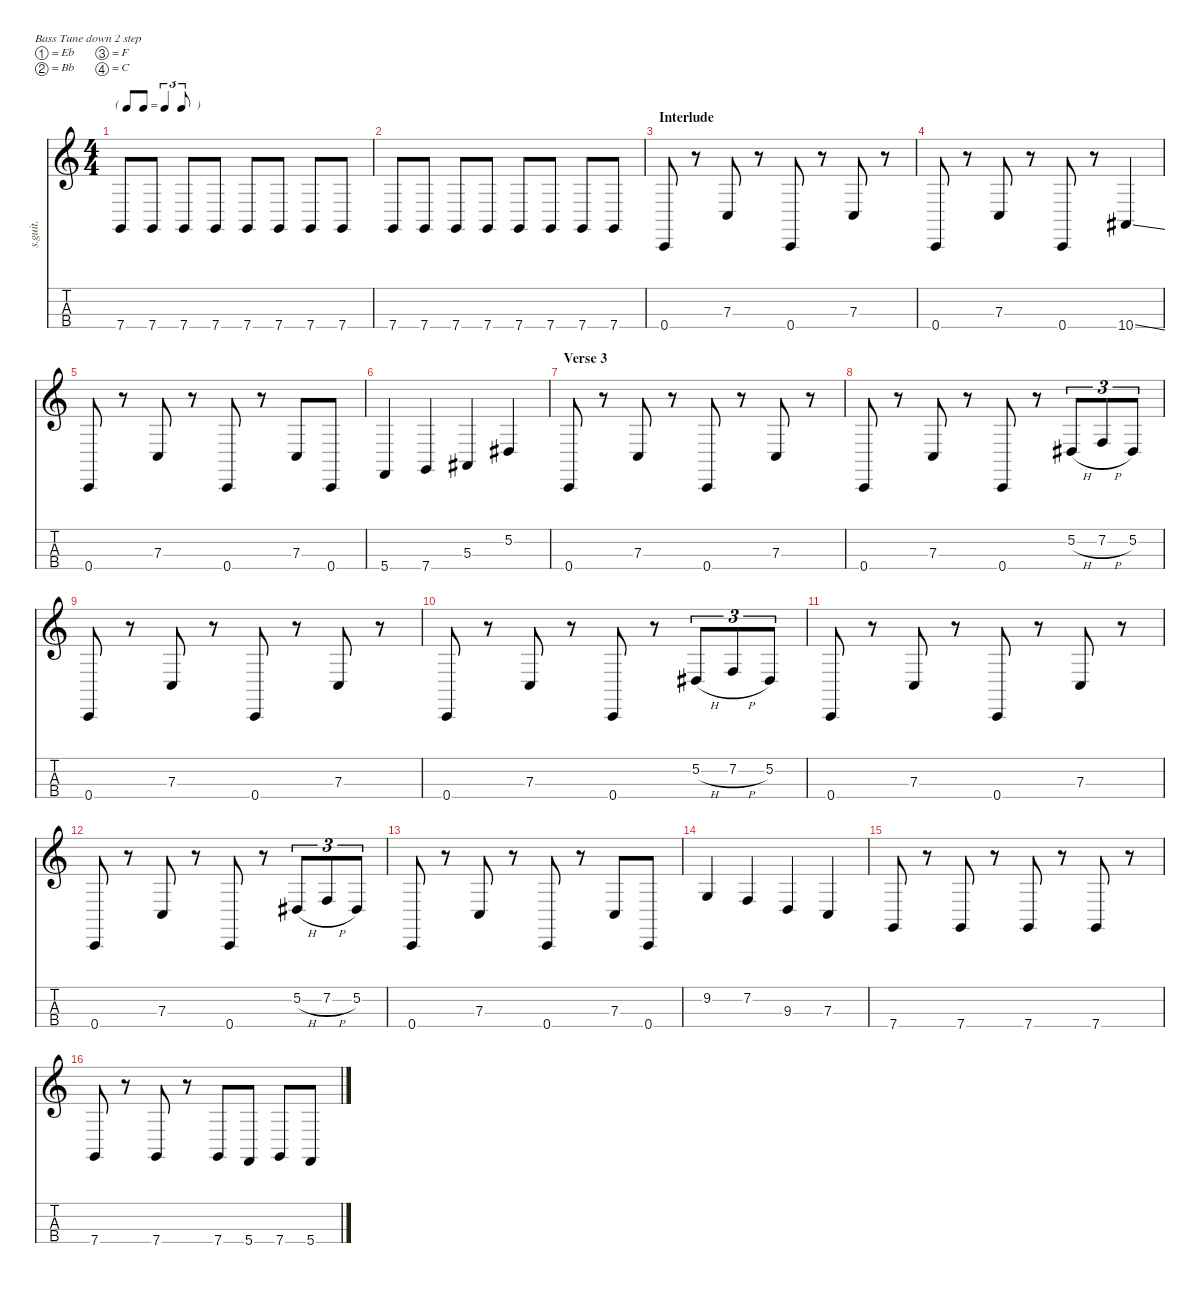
\defaultSystemsLayout 4
\hideDynamics
\bracketExtendMode nobrackets
\track ("Nick Oliveri" "s.guit.") {instrument electricbassfinger}
\staff {score tabs}
\tuning (Eb2 Bb1 F1 C1)
\ts (4 4)
\tf triplet8th
\tempo (171 hide)
\clef g2
\ks c
7.4.8{lyrics (0 "") lyrics (1 "") lyrics (2 "") lyrics (3 "") lyrics (4 "") dy mf} 7.4.8{lyrics (0 "") lyrics (1 "") lyrics (2 "") lyrics (3 "") lyrics (4 "")} 7.4.8{lyrics (0 "") lyrics (1 "") lyrics (2 "") lyrics (3 "") lyrics (4 "")} 7.4.8{lyrics (0 "") lyrics (1 "") lyrics (2 "") lyrics (3 "") lyrics (4 "")} 7.4.8{lyrics (0 "") lyrics (1 "") lyrics (2 "") lyrics (3 "") lyrics (4 "")} 7.4.8{lyrics (0 "") lyrics (1 "") lyrics (2 "") lyrics (3 "") lyrics (4 "")} 7.4.8{lyrics (0 "") lyrics (1 "") lyrics (2 "") lyrics (3 "") lyrics (4 "")} 7.4.8{lyrics (0 "") lyrics (1 "") lyrics (2 "") lyrics (3 "") lyrics (4 "")} |
7.4.8{lyrics (0 "") lyrics (1 "") lyrics (2 "") lyrics (3 "") lyrics (4 "")} 7.4.8{lyrics (0 "") lyrics (1 "") lyrics (2 "") lyrics (3 "") lyrics (4 "")} 7.4.8{lyrics (0 "") lyrics (1 "") lyrics (2 "") lyrics (3 "") lyrics (4 "")} 7.4.8{lyrics (0 "") lyrics (1 "") lyrics (2 "") lyrics (3 "") lyrics (4 "")} 7.4.8{lyrics (0 "") lyrics (1 "") lyrics (2 "") lyrics (3 "") lyrics (4 "")} 7.4.8{lyrics (0 "") lyrics (1 "") lyrics (2 "") lyrics (3 "") lyrics (4 "")} 7.4.8{lyrics (0 "") lyrics (1 "") lyrics (2 "") lyrics (3 "") lyrics (4 "")} 7.4.8{lyrics (0 "") lyrics (1 "") lyrics (2 "") lyrics (3 "") lyrics (4 "")} |
\section ("" "Interlude")
0.4.8{lyrics (0 "") lyrics (1 "") lyrics (2 "") lyrics (3 "") lyrics (4 "")} r.8 7.3.8{lyrics (0 "") lyrics (1 "") lyrics (2 "") lyrics (3 "") lyrics (4 "")} r.8 0.4.8{lyrics (0 "") lyrics (1 "") lyrics (2 "") lyrics (3 "") lyrics (4 "")} r.8 7.3.8{lyrics (0 "") lyrics (1 "") lyrics (2 "") lyrics (3 "") lyrics (4 "")} r.8 |
0.4.8{lyrics (0 "") lyrics (1 "") lyrics (2 "") lyrics (3 "") lyrics (4 "")} r.8 7.3.8{lyrics (0 "") lyrics (1 "") lyrics (2 "") lyrics (3 "") lyrics (4 "")} r.8 0.4.8{lyrics (0 "") lyrics (1 "") lyrics (2 "") lyrics (3 "") lyrics (4 "")} r.8 10.4{ss acc #}.4{lyrics (0 "") lyrics (1 "") lyrics (2 "") lyrics (3 "") lyrics (4 "")} |
0.4.8{lyrics (0 "") lyrics (1 "") lyrics (2 "") lyrics (3 "") lyrics (4 "")} r.8 7.3.8{lyrics (0 "") lyrics (1 "") lyrics (2 "") lyrics (3 "") lyrics (4 "")} r.8 0.4.8{lyrics (0 "") lyrics (1 "") lyrics (2 "") lyrics (3 "") lyrics (4 "")} r.8 7.3.8{lyrics (0 "") lyrics (1 "") lyrics (2 "") lyrics (3 "") lyrics (4 "")} 0.4.8{lyrics (0 "") lyrics (1 "") lyrics (2 "") lyrics (3 "") lyrics (4 "")} |
5.4.4{lyrics (0 "") lyrics (1 "") lyrics (2 "") lyrics (3 "") lyrics (4 "")} 7.4.4{lyrics (0 "") lyrics (1 "") lyrics (2 "") lyrics (3 "") lyrics (4 "")} 5.3{acc #}.4{lyrics (0 "") lyrics (1 "") lyrics (2 "") lyrics (3 "") lyrics (4 "")} 5.2{acc #}.4{lyrics (0 "") lyrics (1 "") lyrics (2 "") lyrics (3 "") lyrics (4 "")} |
\section ("" "Verse 3")
0.4.8{lyrics (0 "") lyrics (1 "") lyrics (2 "") lyrics (3 "") lyrics (4 "")} r.8 7.3.8{lyrics (0 "") lyrics (1 "") lyrics (2 "") lyrics (3 "") lyrics (4 "")} r.8 0.4.8{lyrics (0 "") lyrics (1 "") lyrics (2 "") lyrics (3 "") lyrics (4 "")} r.8 7.3.8{lyrics (0 "") lyrics (1 "") lyrics (2 "") lyrics (3 "") lyrics (4 "")} r.8 |
0.4.8{lyrics (0 "") lyrics (1 "") lyrics (2 "") lyrics (3 "") lyrics (4 "")} r.8 7.3.8{lyrics (0 "") lyrics (1 "") lyrics (2 "") lyrics (3 "") lyrics (4 "")} r.8 0.4.8{lyrics (0 "") lyrics (1 "") lyrics (2 "") lyrics (3 "") lyrics (4 "")} r.8 5.2{h acc #}.8{tu (3 2) lyrics (0 "") lyrics (1 "") lyrics (2 "") lyrics (3 "") lyrics (4 "")} 7.2{h}.8{tu (3 2) lyrics (0 "") lyrics (1 "") lyrics (2 "") lyrics (3 "") lyrics (4 "")} 5.2{acc #}.8{tu (3 2) lyrics (0 "") lyrics (1 "") lyrics (2 "") lyrics (3 "") lyrics (4 "")} |
0.4.8{lyrics (0 "") lyrics (1 "") lyrics (2 "") lyrics (3 "") lyrics (4 "")} r.8 7.3.8{lyrics (0 "") lyrics (1 "") lyrics (2 "") lyrics (3 "") lyrics (4 "")} r.8 0.4.8{lyrics (0 "") lyrics (1 "") lyrics (2 "") lyrics (3 "") lyrics (4 "")} r.8 7.3.8{lyrics (0 "") lyrics (1 "") lyrics (2 "") lyrics (3 "") lyrics (4 "")} r.8 |
0.4.8{lyrics (0 "") lyrics (1 "") lyrics (2 "") lyrics (3 "") lyrics (4 "")} r.8 7.3.8{lyrics (0 "") lyrics (1 "") lyrics (2 "") lyrics (3 "") lyrics (4 "")} r.8 0.4.8{lyrics (0 "") lyrics (1 "") lyrics (2 "") lyrics (3 "") lyrics (4 "")} r.8 5.2{h acc #}.8{tu (3 2) lyrics (0 "") lyrics (1 "") lyrics (2 "") lyrics (3 "") lyrics (4 "")} 7.2{h}.8{tu (3 2) lyrics (0 "") lyrics (1 "") lyrics (2 "") lyrics (3 "") lyrics (4 "")} 5.2{acc #}.8{tu (3 2) lyrics (0 "") lyrics (1 "") lyrics (2 "") lyrics (3 "") lyrics (4 "")} |
0.4.8{lyrics (0 "") lyrics (1 "") lyrics (2 "") lyrics (3 "") lyrics (4 "")} r.8 7.3.8{lyrics (0 "") lyrics (1 "") lyrics (2 "") lyrics (3 "") lyrics (4 "")} r.8 0.4.8{lyrics (0 "") lyrics (1 "") lyrics (2 "") lyrics (3 "") lyrics (4 "")} r.8 7.3.8{lyrics (0 "") lyrics (1 "") lyrics (2 "") lyrics (3 "") lyrics (4 "")} r.8 |
0.4.8{lyrics (0 "") lyrics (1 "") lyrics (2 "") lyrics (3 "") lyrics (4 "")} r.8 7.3.8{lyrics (0 "") lyrics (1 "") lyrics (2 "") lyrics (3 "") lyrics (4 "")} r.8 0.4.8{lyrics (0 "") lyrics (1 "") lyrics (2 "") lyrics (3 "") lyrics (4 "")} r.8 5.2{h acc #}.8{tu (3 2) lyrics (0 "") lyrics (1 "") lyrics (2 "") lyrics (3 "") lyrics (4 "")} 7.2{h}.8{tu (3 2) lyrics (0 "") lyrics (1 "") lyrics (2 "") lyrics (3 "") lyrics (4 "")} 5.2{acc #}.8{tu (3 2) lyrics (0 "") lyrics (1 "") lyrics (2 "") lyrics (3 "") lyrics (4 "")} |
0.4.8{lyrics (0 "") lyrics (1 "") lyrics (2 "") lyrics (3 "") lyrics (4 "")} r.8 7.3.8{lyrics (0 "") lyrics (1 "") lyrics (2 "") lyrics (3 "") lyrics (4 "")} r.8 0.4.8{lyrics (0 "") lyrics (1 "") lyrics (2 "") lyrics (3 "") lyrics (4 "")} r.8 7.3.8{lyrics (0 "") lyrics (1 "") lyrics (2 "") lyrics (3 "") lyrics (4 "")} 0.4.8{lyrics (0 "") lyrics (1 "") lyrics (2 "") lyrics (3 "") lyrics (4 "")} |
9.2.4{lyrics (0 "") lyrics (1 "") lyrics (2 "") lyrics (3 "") lyrics (4 "")} 7.2.4{lyrics (0 "") lyrics (1 "") lyrics (2 "") lyrics (3 "") lyrics (4 "")} 9.3.4{lyrics (0 "") lyrics (1 "") lyrics (2 "") lyrics (3 "") lyrics (4 "")} 7.3.4{lyrics (0 "") lyrics (1 "") lyrics (2 "") lyrics (3 "") lyrics (4 "")} |
7.4.8{lyrics (0 "") lyrics (1 "") lyrics (2 "") lyrics (3 "") lyrics (4 "")} r.8 7.4.8{lyrics (0 "") lyrics (1 "") lyrics (2 "") lyrics (3 "") lyrics (4 "")} r.8 7.4.8{lyrics (0 "") lyrics (1 "") lyrics (2 "") lyrics (3 "") lyrics (4 "")} r.8 7.4.8{lyrics (0 "") lyrics (1 "") lyrics (2 "") lyrics (3 "") lyrics (4 "")} r.8 |
7.4.8{lyrics (0 "") lyrics (1 "") lyrics (2 "") lyrics (3 "") lyrics (4 "")} r.8 7.4.8{lyrics (0 "") lyrics (1 "") lyrics (2 "") lyrics (3 "") lyrics (4 "")} r.8 7.4.8{lyrics (0 "") lyrics (1 "") lyrics (2 "") lyrics (3 "") lyrics (4 "")} 5.4.8{lyrics (0 "") lyrics (1 "") lyrics (2 "") lyrics (3 "") lyrics (4 "")} 7.4.8{lyrics (0 "") lyrics (1 "") lyrics (2 "") lyrics (3 "") lyrics (4 "")} 5.4.8{lyrics (0 "") lyrics (1 "") lyrics (2 "") lyrics (3 "") lyrics (4 "")}
